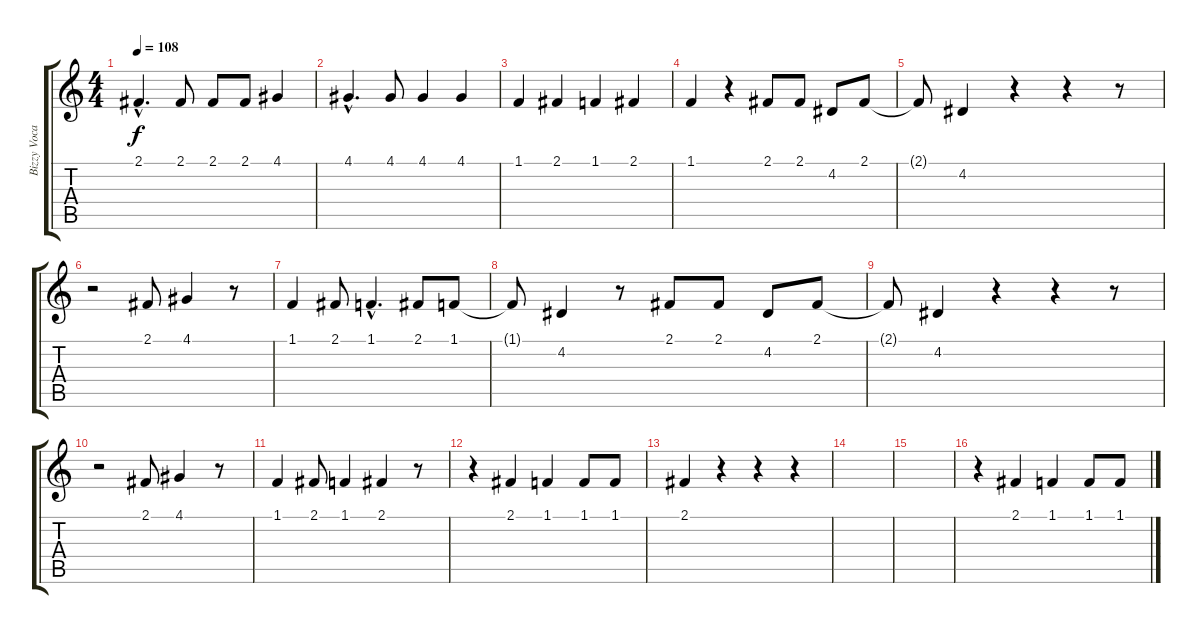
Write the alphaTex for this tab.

\track ("Bizzy Vocals" "Bizzy Voca") {instrument clarinet}
\staff {score tabs}
\tuning (E4 B3 G3 D3 A2 E2) {hide}
\ts (4 4)
\tempo 108
\clef g2
\ks c
2.1{hac}.4{d dy f} 2.1.8 2.1.8 2.1.8 4.1.4 |
4.1{hac}.4{d} 4.1.8 4.1.4 4.1.4 |
1.1.4 2.1.4 1.1.4 2.1.4 |
1.1.4 r.4 2.1.8 2.1.8 4.2.8 2.1.8 |
2.1{t}.8 4.2.4 r.4 r.4 r.8 |
r.2 2.1.8 4.1.4 r.8 |
1.1.4 2.1.8 1.1{hac}.4{d} 2.1.8 1.1.8 |
1.1{t}.8 4.2.4 r.8 2.1.8 2.1.8 4.2.8 2.1.8 |
2.1{t}.8 4.2.4 r.4 r.4 r.8 |
r.2 2.1.8 4.1.4 r.8 |
1.1.4 2.1.8 1.1.4 2.1.4 r.8 |
r.4 2.1.4 1.1.4 1.1.8 1.1.8 |
2.1.4 r.4 r.4 r.4 |
|
|
r.4 2.1.4 1.1.4 1.1.8 1.1.8
